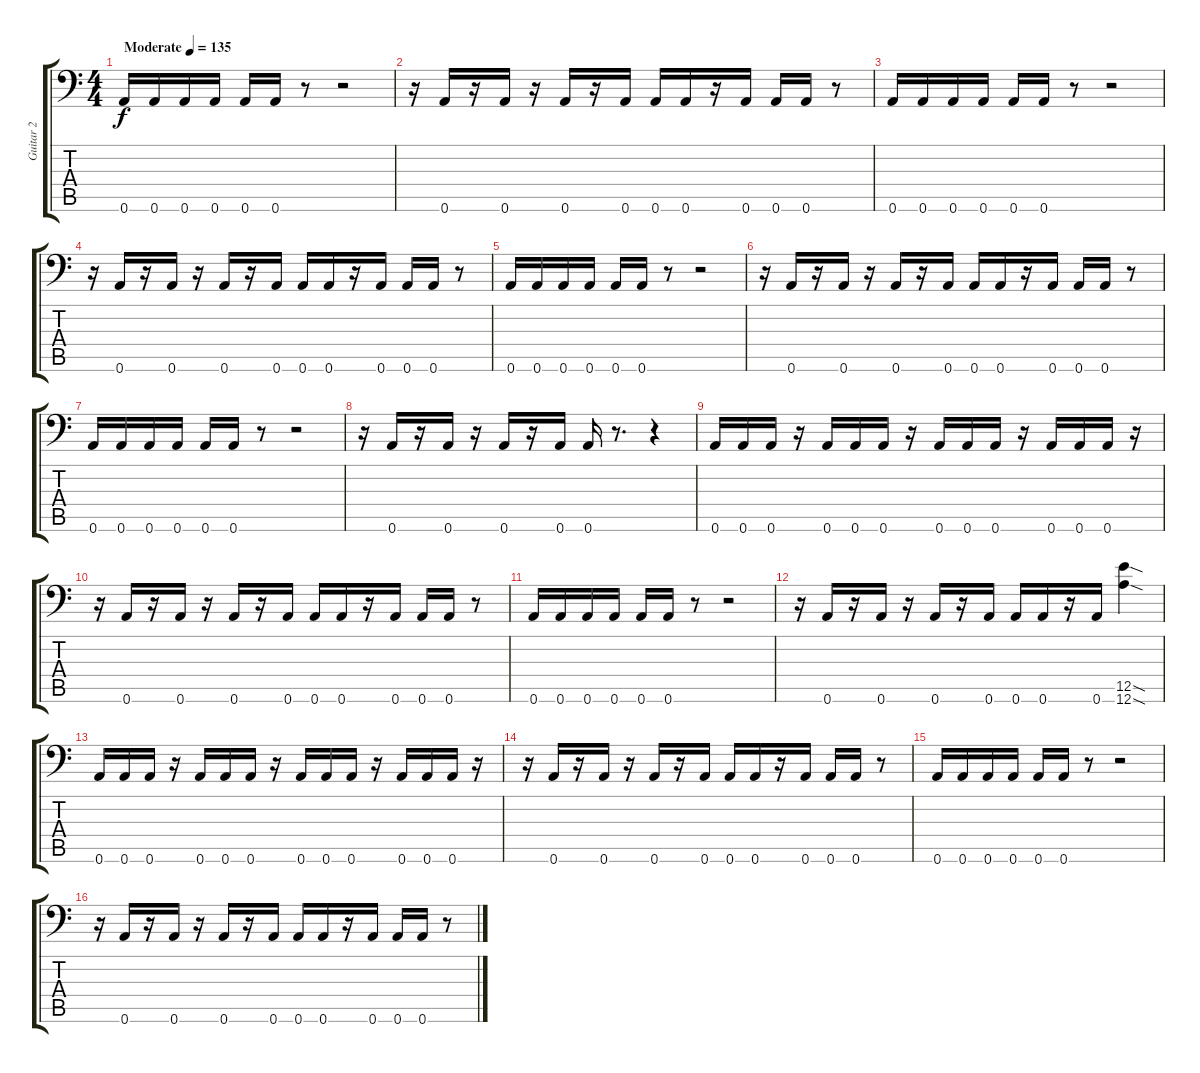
\track ("Guitar 2" "Guitar 2") {instrument distortionguitar}
\staff {score tabs}
\tuning (B3 Gb3 D3 A2 E2 A1) {hide}
\ts (4 4)
\tempo (135 "Moderate")
\clef f4
\ks c
0.6.16{dy f instrument distortionguitar} 0.6.16 0.6.16 0.6.16 0.6.16 0.6.16 r.8 r.2 |
r.16 0.6.16 r.16 0.6.16 r.16 0.6.16 r.16 0.6.16 0.6.16 0.6.16 r.16 0.6.16 0.6.16 0.6.16 r.8 |
0.6.16 0.6.16 0.6.16 0.6.16 0.6.16 0.6.16 r.8 r.2 |
r.16 0.6.16 r.16 0.6.16 r.16 0.6.16 r.16 0.6.16 0.6.16 0.6.16 r.16 0.6.16 0.6.16 0.6.16 r.8 |
0.6.16 0.6.16 0.6.16 0.6.16 0.6.16 0.6.16 r.8 r.2 |
r.16 0.6.16 r.16 0.6.16 r.16 0.6.16 r.16 0.6.16 0.6.16 0.6.16 r.16 0.6.16 0.6.16 0.6.16 r.8 |
0.6.16 0.6.16 0.6.16 0.6.16 0.6.16 0.6.16 r.8 r.2 |
r.16 0.6.16 r.16 0.6.16 r.16 0.6.16 r.16 0.6.16 0.6.16 r.8{d} r.4 |
0.6.16 0.6.16 0.6.16 r.16 0.6.16 0.6.16 0.6.16 r.16 0.6.16 0.6.16 0.6.16 r.16 0.6.16 0.6.16 0.6.16 r.16 |
r.16 0.6.16 r.16 0.6.16 r.16 0.6.16 r.16 0.6.16 0.6.16 0.6.16 r.16 0.6.16 0.6.16 0.6.16 r.8 |
0.6.16 0.6.16 0.6.16 0.6.16 0.6.16 0.6.16 r.8 r.2 |
r.16 0.6.16 r.16 0.6.16 r.16 0.6.16 r.16 0.6.16 0.6.16 0.6.16 r.16 0.6.16 (12.5{sod} 12.6{sod}).4 |
0.6.16 0.6.16 0.6.16 r.16 0.6.16 0.6.16 0.6.16 r.16 0.6.16 0.6.16 0.6.16 r.16 0.6.16 0.6.16 0.6.16 r.16 |
r.16 0.6.16 r.16 0.6.16 r.16 0.6.16 r.16 0.6.16 0.6.16 0.6.16 r.16 0.6.16 0.6.16 0.6.16 r.8 |
0.6.16 0.6.16 0.6.16 0.6.16 0.6.16 0.6.16 r.8 r.2 |
r.16 0.6.16 r.16 0.6.16 r.16 0.6.16 r.16 0.6.16 0.6.16 0.6.16 r.16 0.6.16 0.6.16 0.6.16 r.8
